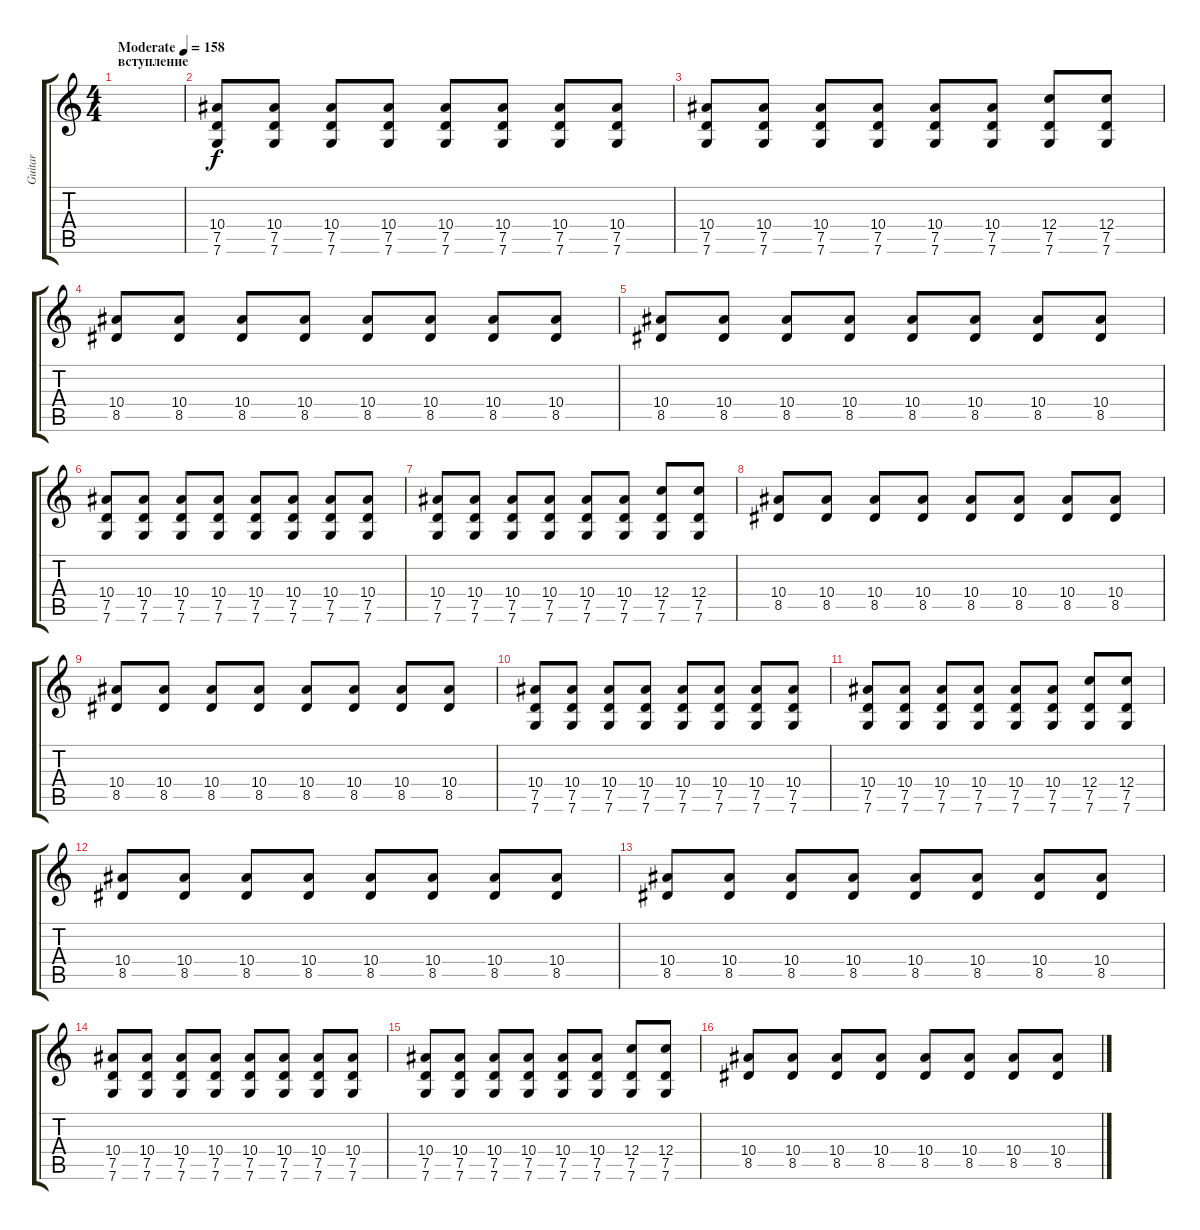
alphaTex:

\track ("Guitar" "Guitar") {instrument distortionguitar}
\staff {score tabs}
\tuning (D4 A3 F3 C3 G2 C2) {hide}
\ts (4 4)
\section ("" "вступление")
\tempo (158 "Moderate")
\clef g2
\ks c
|
(10.4 7.5 7.6).8 (10.4 7.5 7.6).8 (10.4 7.5 7.6).8 (10.4 7.5 7.6).8 (10.4 7.5 7.6).8 (10.4 7.5 7.6).8 (10.4 7.5 7.6).8 (10.4 7.5 7.6).8 |
(10.4 7.5 7.6).8 (10.4 7.5 7.6).8 (10.4 7.5 7.6).8 (10.4 7.5 7.6).8 (10.4 7.5 7.6).8 (10.4 7.5 7.6).8 (12.4 7.5 7.6).8 (12.4 7.5 7.6).8 |
(10.4 8.5).8 (10.4 8.5).8 (10.4 8.5).8 (10.4 8.5).8 (10.4 8.5).8 (10.4 8.5).8 (10.4 8.5).8 (10.4 8.5).8 |
(10.4 8.5).8 (10.4 8.5).8 (10.4 8.5).8 (10.4 8.5).8 (10.4 8.5).8 (10.4 8.5).8 (10.4 8.5).8 (10.4 8.5).8 |
(10.4 7.5 7.6).8 (10.4 7.5 7.6).8 (10.4 7.5 7.6).8 (10.4 7.5 7.6).8 (10.4 7.5 7.6).8 (10.4 7.5 7.6).8 (10.4 7.5 7.6).8 (10.4 7.5 7.6).8 |
(10.4 7.5 7.6).8 (10.4 7.5 7.6).8 (10.4 7.5 7.6).8 (10.4 7.5 7.6).8 (10.4 7.5 7.6).8 (10.4 7.5 7.6).8 (12.4 7.5 7.6).8 (12.4 7.5 7.6).8 |
(10.4 8.5).8 (10.4 8.5).8 (10.4 8.5).8 (10.4 8.5).8 (10.4 8.5).8 (10.4 8.5).8 (10.4 8.5).8 (10.4 8.5).8 |
(10.4 8.5).8 (10.4 8.5).8 (10.4 8.5).8 (10.4 8.5).8 (10.4 8.5).8 (10.4 8.5).8 (10.4 8.5).8 (10.4 8.5).8 |
(10.4 7.5 7.6).8 (10.4 7.5 7.6).8 (10.4 7.5 7.6).8 (10.4 7.5 7.6).8 (10.4 7.5 7.6).8 (10.4 7.5 7.6).8 (10.4 7.5 7.6).8 (10.4 7.5 7.6).8 |
(10.4 7.5 7.6).8 (10.4 7.5 7.6).8 (10.4 7.5 7.6).8 (10.4 7.5 7.6).8 (10.4 7.5 7.6).8 (10.4 7.5 7.6).8 (12.4 7.5 7.6).8 (12.4 7.5 7.6).8 |
(10.4 8.5).8 (10.4 8.5).8 (10.4 8.5).8 (10.4 8.5).8 (10.4 8.5).8 (10.4 8.5).8 (10.4 8.5).8 (10.4 8.5).8 |
(10.4 8.5).8 (10.4 8.5).8 (10.4 8.5).8 (10.4 8.5).8 (10.4 8.5).8 (10.4 8.5).8 (10.4 8.5).8 (10.4 8.5).8 |
(10.4 7.5 7.6).8 (10.4 7.5 7.6).8 (10.4 7.5 7.6).8 (10.4 7.5 7.6).8 (10.4 7.5 7.6).8 (10.4 7.5 7.6).8 (10.4 7.5 7.6).8 (10.4 7.5 7.6).8 |
(10.4 7.5 7.6).8 (10.4 7.5 7.6).8 (10.4 7.5 7.6).8 (10.4 7.5 7.6).8 (10.4 7.5 7.6).8 (10.4 7.5 7.6).8 (12.4 7.5 7.6).8 (12.4 7.5 7.6).8 |
(10.4 8.5).8 (10.4 8.5).8 (10.4 8.5).8 (10.4 8.5).8 (10.4 8.5).8 (10.4 8.5).8 (10.4 8.5).8 (10.4 8.5).8
